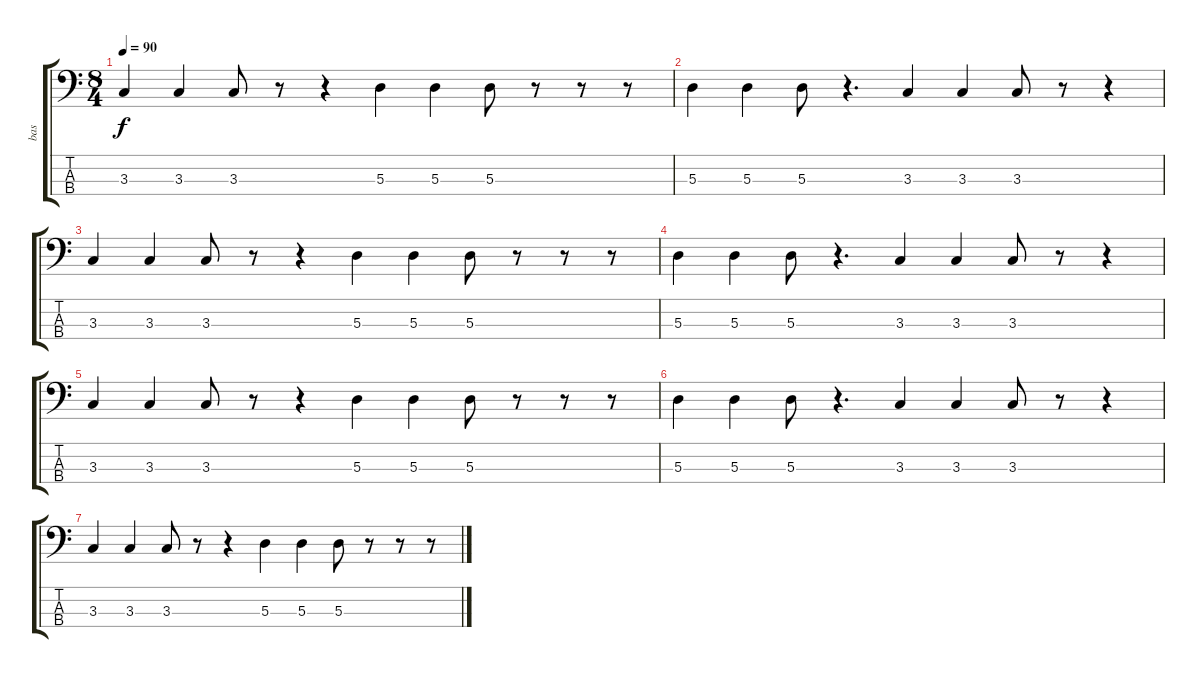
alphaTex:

\track ("bas" "bas") {instrument electricbassfinger}
\staff {score tabs}
\tuning (G2 D2 A1 E1) {hide}
\ts (8 4)
\tempo 90
\clef f4
\ks c
3.3.4{dy f} 3.3.4 3.3.8 r.8 r.4 5.3.4 5.3.4 5.3.8 r.8 r.8 r.8 |
5.3.4 5.3.4 5.3.8 r.4{d} 3.3.4 3.3.4 3.3.8 r.8 r.4 |
3.3.4 3.3.4 3.3.8 r.8 r.4 5.3.4 5.3.4 5.3.8 r.8 r.8 r.8 |
5.3.4 5.3.4 5.3.8 r.4{d} 3.3.4 3.3.4 3.3.8 r.8 r.4 |
3.3.4 3.3.4 3.3.8 r.8 r.4 5.3.4 5.3.4 5.3.8 r.8 r.8 r.8 |
5.3.4 5.3.4 5.3.8 r.4{d} 3.3.4 3.3.4 3.3.8 r.8 r.4 |
3.3.4 3.3.4 3.3.8 r.8 r.4 5.3.4 5.3.4 5.3.8 r.8 r.8 r.8
